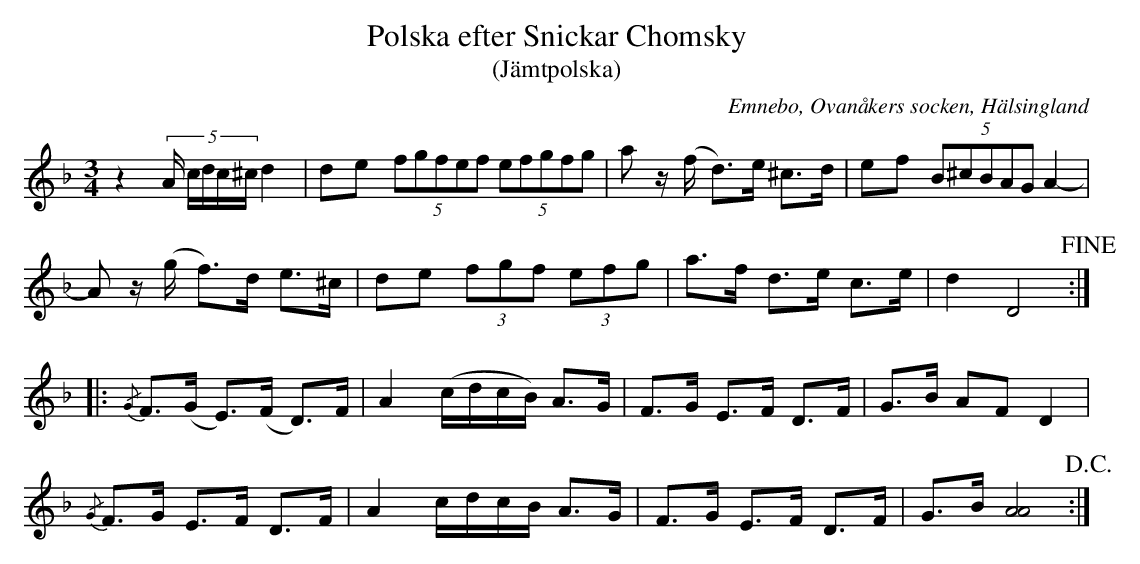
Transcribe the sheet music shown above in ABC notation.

X:1
T: Polska efter Snickar Chomsky
T: (Jämtpolska)
O: Emnebo, Ovanåkers socken, Hälsingland
M: 3/4
L: 1/16
K: Dm
z4 (5:2A cdc^c d4 | d2e2 (5:2f2g2f2e2f2 (5:2e2f2g2f2g2 | a2 z(f d2)>e2 ^c2>d2 | e2f2 (5:2B2^c2B2A2G2 A4- |
A2 z(g f2)>d2     e2>^c2 | d2e2 (3f2g2f2 (3e2f2g2 | a2>f2 d2>e2 c2>e2 | d4   D8 !fine! ::
{/G}F2>(G2 E2>)(F2 D2>)F2 | A4 (cdcB) A2>G2 | F2>G2 E2>F2 D2>F2 | G2>B2 A2F2  D4      |
{/G}F2>G2  E2>F2   D2>F2  | A4  cdcB  A2>G2 | F2>G2 E2>F2 D2>F2 | G2>B2 [AA]8 !D.C.! :|
